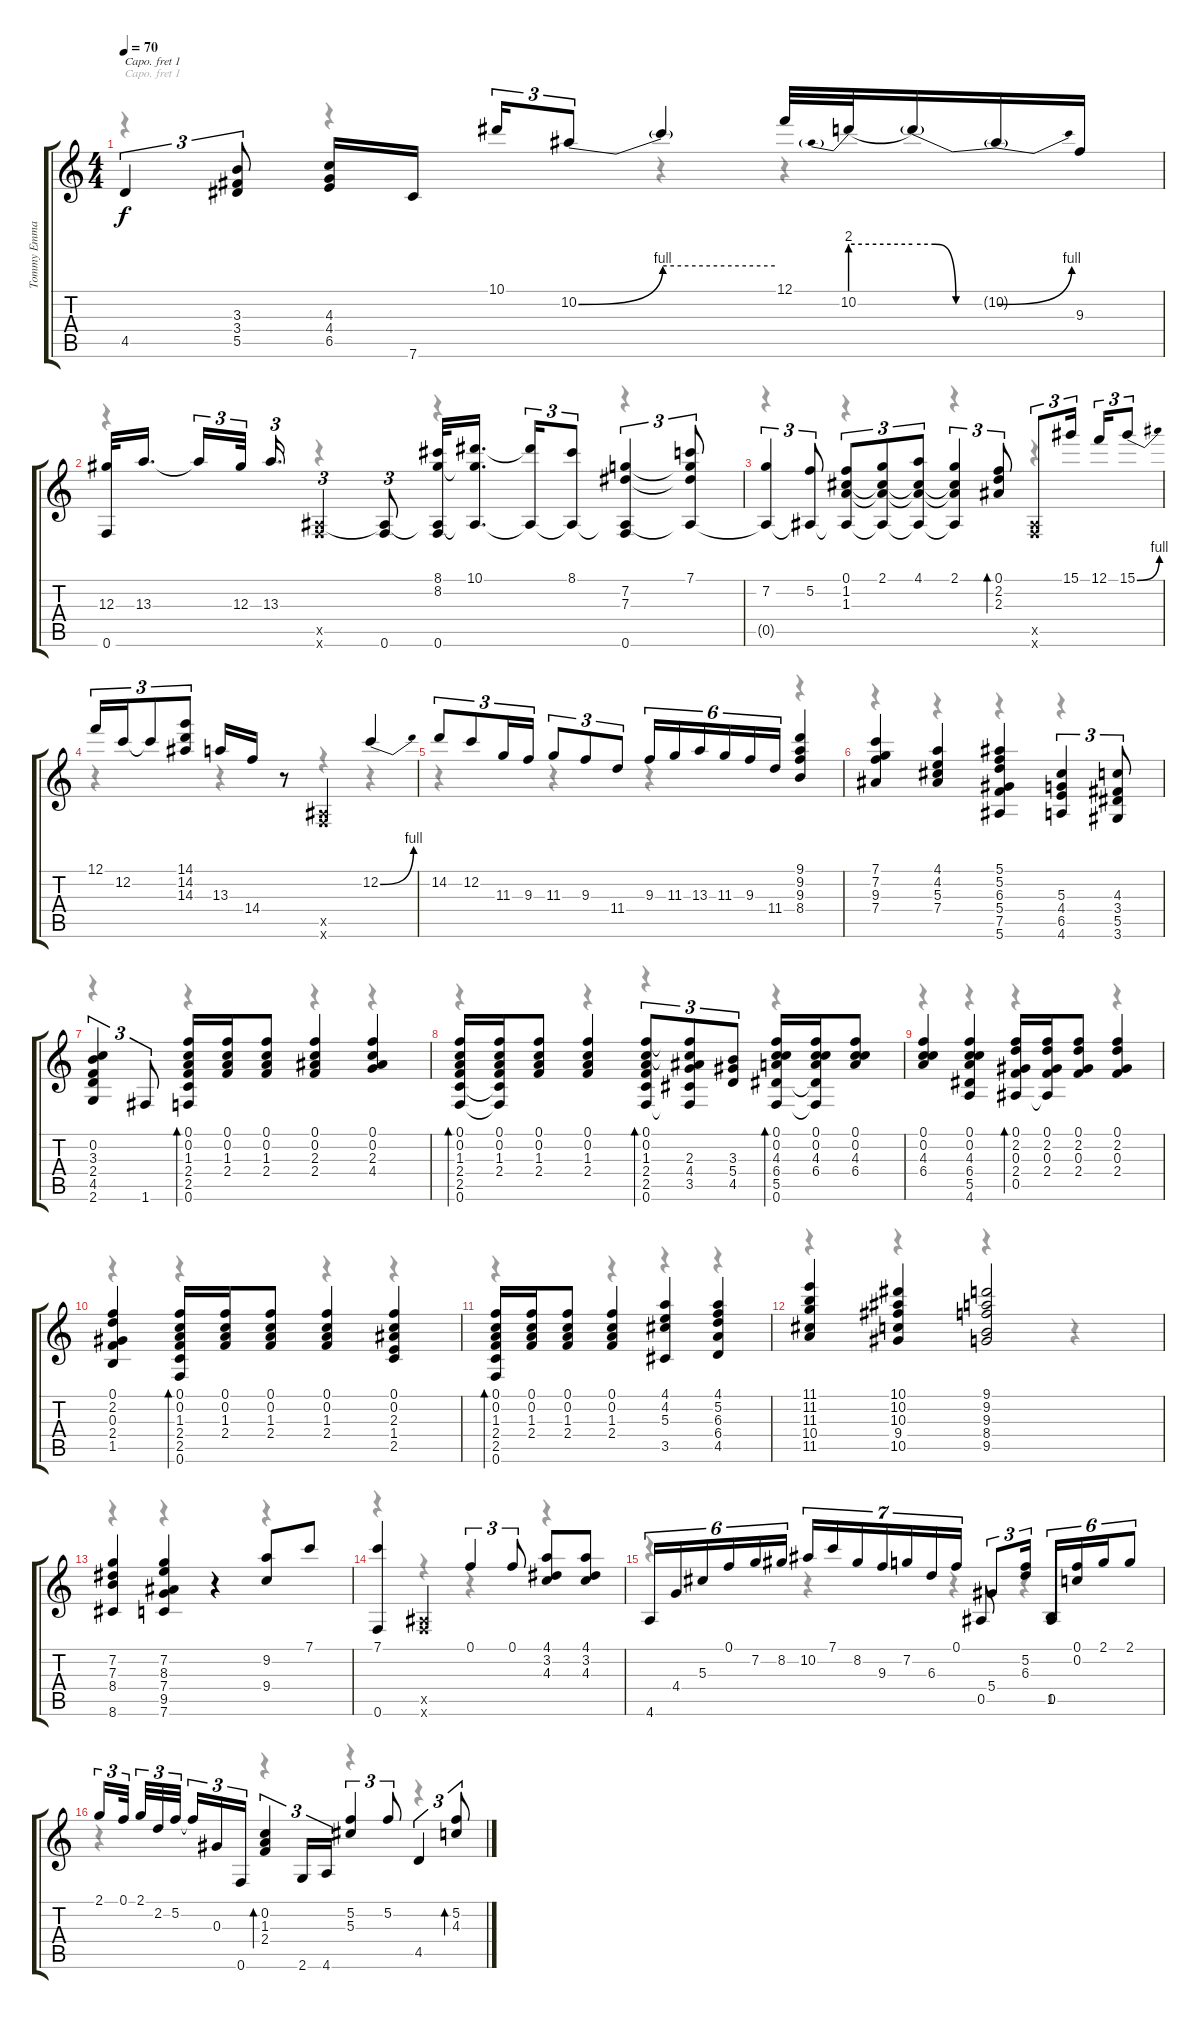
\track ("Tommy Emmanuel" "Tommy Emma") {instrument acousticguitarsteel}
\staff {score tabs}
\capo 1
\tuning (E4 B3 G3 D3 A2 E2) {hide}
\voice
\ts (4 4)
\tempo 70
\clef g2
\ks c
4.5.4{tu (3 2) dy f} (3.3 3.4 5.5).8{tu (3 2)} (4.3 4.4 6.5).16 7.6.16 10.1.16{tu (3 2)} 10.2{be (bend 0 0 60 4)}.8{tu (3 2)} 10.2{be (hold 0 4 60 4) t}.4 12.1.32 10.2{be (prebend 0 8 60 8)}.32 10.2{be (custom 0 8 15 8 30 0 60 0) t}.16 10.2{be (bend 0 0 60 4) t}.16 9.3.16 |
(12.3 0.6).32 13.3.16{d} 13.3{t}.16{tu (3 2)} 12.3.32{tu (3 2)} 13.3.16{d tu (3 2)} (0.5{x} 0.6{x}).4{tu (3 2)} (0.5{t} 0.6).8{tu (3 2)} (8.1 8.2 0.5{t} 0.6).32 (10.1 8.2{t} 0.5{t}).16{d} (10.1{t} 0.5{t}).16{tu (3 2)} (8.1 0.5{t}).8{tu (3 2)} (7.2 7.3 0.5{t} 0.6).4{tu (3 2)} (7.1 7.2{t} 7.3{t} 0.5{t}).8{tu (3 2)} |
(7.2 0.5{t}).4{tu (3 2)} (5.2 0.5{t}).8{tu (3 2)} (0.1 1.2 1.3 0.5{t}).8{tu (3 2)} (2.1 1.2{t} 1.3{t} 0.5{t}).8{tu (3 2)} (4.1 1.2{t} 1.3{t} 0.5{t}).8{tu (3 2)} (2.1 1.2{t} 1.3{t} 0.5{t}).4{tu (3 2)} (0.1 2.2 2.3).8{tu (3 2) bd 120} (0.5{x} 0.6{x}).8{tu (3 2)} 15.1.16{tu (3 2)} 12.1.16{tu (3 2)} 15.1{be (bend 0 0 60 4)}.8{tu (3 2)} |
12.1.16{tu (3 2)} 12.2.16{tu (3 2)} 12.2{t}.8{tu (3 2)} (14.1 14.2 14.3).8{tu (3 2)} 13.3.16 14.4.16 r.8 (0.5{x} 0.6{x}).4 12.2{be (bend 0 0 60 4)}.4 |
14.2.8{tu (3 2)} 12.2.8{tu (3 2)} 11.3.16{tu (3 2)} 9.3.16{tu (3 2)} 11.3.8{tu (3 2)} 9.3.8{tu (3 2)} 11.4.8{tu (3 2)} 9.3.16{tu (6 4)} 11.3.16{tu (6 4)} 13.3.16{tu (6 4)} 11.3.16{tu (6 4)} 9.3.16{tu (6 4)} 11.4.16{tu (6 4)} (9.1 9.2 9.3 8.4).4 |
(7.1 7.2 9.3 7.4).4 (4.1 4.2 5.3 7.4).4 (5.1 5.2 6.3 5.4 7.5 5.6).4 (5.3 4.4 6.5 4.6).4{tu (3 2)} (4.3 3.4 5.5 3.6).8{tu (3 2)} |
(0.2 3.3 2.4 4.5 2.6).4{tu (3 2)} 1.6.8{tu (3 2)} (0.1 0.2 1.3 2.4 2.5 0.6).16{bd 120} (0.1 0.2 1.3 2.4).16 (0.1 0.2 1.3 2.4).8 (0.1 0.2 2.3 2.4).4 (0.1 0.2 2.3 4.4).4 |
(0.1 0.2 1.3 2.4 2.5 0.6).16{bd 120} (0.1 0.2 1.3 2.4 2.5{t} 0.6{t}).16 (0.1 0.2 1.3 2.4).8 (0.1 0.2 1.3 2.4).4 (0.1 0.2 1.3 2.4 2.5 0.6).8{tu (3 2) bd 120} (0.1{t} 0.2{t} 2.3 4.4 3.5 0.6{t}).8{tu (3 2)} (3.3 5.4 4.5).8{tu (3 2)} (0.1 0.2 4.3 6.4 5.5 0.6).16{bd 120} (0.1 0.2 4.3 6.4 5.5{t} 0.6{t}).16 (0.1 0.2 4.3 6.4).8 |
(0.1 0.2 4.3 6.4).4 (0.1 0.2 4.3 6.4 5.5 4.6).4 (0.1 2.2 0.3 2.4 0.5).16{bd 120} (0.1 2.2 0.3 2.4 0.5{t}).16 (0.1 2.2 0.3 2.4).8 (0.1 2.2 0.3 2.4).4 |
(0.1 2.2 0.3 2.4 1.5).4 (0.1 0.2 1.3 2.4 2.5 0.6).16{bd 120} (0.1 0.2 1.3 2.4).16 (0.1 0.2 1.3 2.4).8 (0.1 0.2 1.3 2.4).4 (0.1 0.2 2.3 1.4 2.5).4 |
(0.1 0.2 1.3 2.4 2.5 0.6).16{bd 120} (0.1 0.2 1.3 2.4).16 (0.1 0.2 1.3 2.4).8 (0.1 0.2 1.3 2.4).4 (4.1 4.2 5.3 3.5).4 (4.1 5.2 6.3 6.4 4.5).4 |
(11.1 11.2 11.3 10.4 11.5).4 (10.1 10.2 10.3 9.4 10.5).4 (9.1 9.2 9.3 8.4 9.5).2 |
(7.2 7.3 8.4 8.6).4 (7.2 8.3 7.4 9.5 7.6).4 r.4 (9.2 9.4).8 7.1.8 |
(7.1 0.6).4 (0.5{x} 0.6{x}).4 0.1.4{tu (3 2)} 0.1.8{tu (3 2)} (4.1 3.2 4.3).8 (4.1 3.2 4.3).8 |
4.6.16{tu (6 4)} 4.4.16{tu (6 4)} 5.3.16{tu (6 4)} 0.1.16{tu (6 4)} 7.2.16{tu (6 4)} 8.2.16{tu (6 4)} 10.2.16{tu (7 4)} 7.1.16{tu (7 4)} 8.2.16{tu (7 4)} 9.3.16{tu (7 4)} 7.2.16{tu (7 4)} 6.3.16{tu (7 4)} 0.1.16{tu (7 4)} 0.5.8 5.4.8{tu (3 2)} (5.2 6.3).16{tu (3 2)} 0.5.16{tu (6 4)} 1.5.16{tu (6 4)} (0.1 0.2).16{tu (6 4)} 2.1.16{tu (6 4)} 2.1.8{tu (6 4)} |
2.1.16{tu (3 2)} 0.1.32{tu (3 2)} 2.1.32{tu (3 2)} 2.2.32{tu (3 2)} 5.2.32{tu (3 2)} 5.2{t}.16{tu (3 2)} 0.3.16{tu (3 2)} 0.6.16{tu (3 2)} (0.2 1.3 2.4).4{tu (3 2) bd 120} 2.6.16{tu (3 2)} 4.6.16{tu (3 2)} (5.2 5.3).4{tu (3 2)} 5.2.8{tu (3 2)} 4.5.4{tu (3 2)} (5.2 4.3).8{tu (3 2) bd 120}
\voice
\clef g2
\ottava regular
\simile none
\ks c
r.4{dy f} r.4 r.4 r.4 |
r.4 r.4 r.4 r.4 |
r.4 r.4 r.4 r.4 |
r.4 r.4 r.4 r.4 |
r.4 r.4 r.4 r.4 |
r.4 r.4 r.4 r.4 |
r.4 r.4 r.4 r.4 |
r.4 r.4 r.4 r.4 |
r.4 r.4 r.4 r.4 |
r.4 r.4 r.4 r.4 |
r.4 r.4 r.4 r.4 |
r.4 r.4 r.4 r.4 |
r.4 r.4 r.4 r.4 |
r.4 r.4 r.4 r.4 |
r.4 r.4 r.4 r.4 |
r.4 r.4 r.4 r.4
